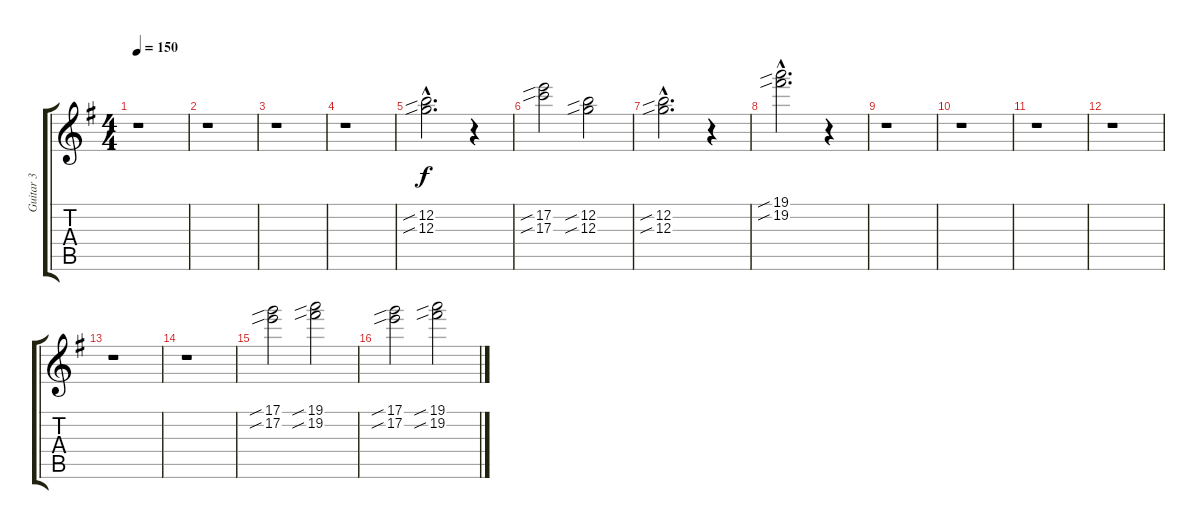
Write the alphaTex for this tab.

\track ("Guitar 3" "Guitar 3") {instrument distortionguitar}
\staff {score tabs}
\tuning (D4 B3 G3 D3 G3 D2) {hide}
\ts (4 4)
\tempo 150
\clef g2
\ks g
r.1{dy f} |
r.1 |
r.1 |
r.1 |
(12.2{sib hac} 12.3{sib hac}).2{d} r.4 |
(17.2{sib} 17.3{sib}).2 (12.2{sib} 12.3{sib}).2 |
(12.2{sib hac} 12.3{sib hac}).2{d} r.4 |
(19.1{sib hac} 19.2{sib hac}).2{d} r.4 |
r.1 |
r.1 |
r.1 |
r.1 |
r.1 |
r.1 |
(17.1{sib} 17.2{sib}).2 (19.1{sib} 19.2{sib}).2 |
(17.1{sib} 17.2{sib}).2 (19.1{sib} 19.2{sib}).2
